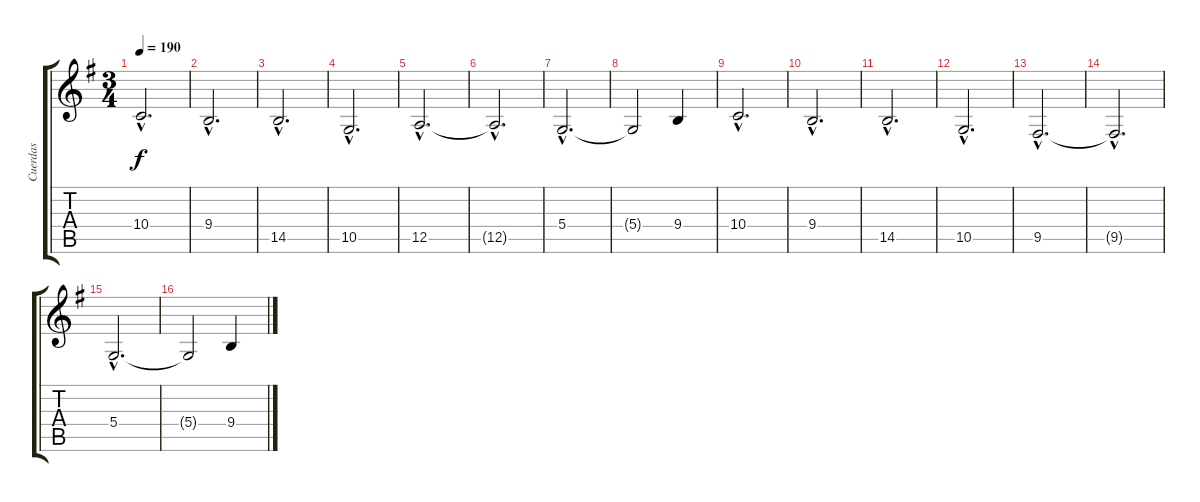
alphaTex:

\track ("Cuerdas" "Cuerdas") {instrument cello}
\staff {score tabs}
\tuning (E4 B3 G3 D3 A2 E2) {hide}
\ts (3 4)
\tempo 190
\clef g2
\ks g
10.4{hac}.2{d dy f} |
9.4{hac}.2{d} |
14.5{hac}.2{d} |
10.5{hac}.2{d} |
12.5{hac}.2{d} |
12.5{hac t}.2{d} |
5.4{hac}.2{d} |
5.4{t}.2 9.4.4 |
10.4{hac}.2{d} |
9.4{hac}.2{d} |
14.5{hac}.2{d} |
10.5{hac}.2{d} |
9.5{hac}.2{d} |
9.5{hac t}.2{d} |
5.4{hac}.2{d} |
5.4{t}.2 9.4.4
